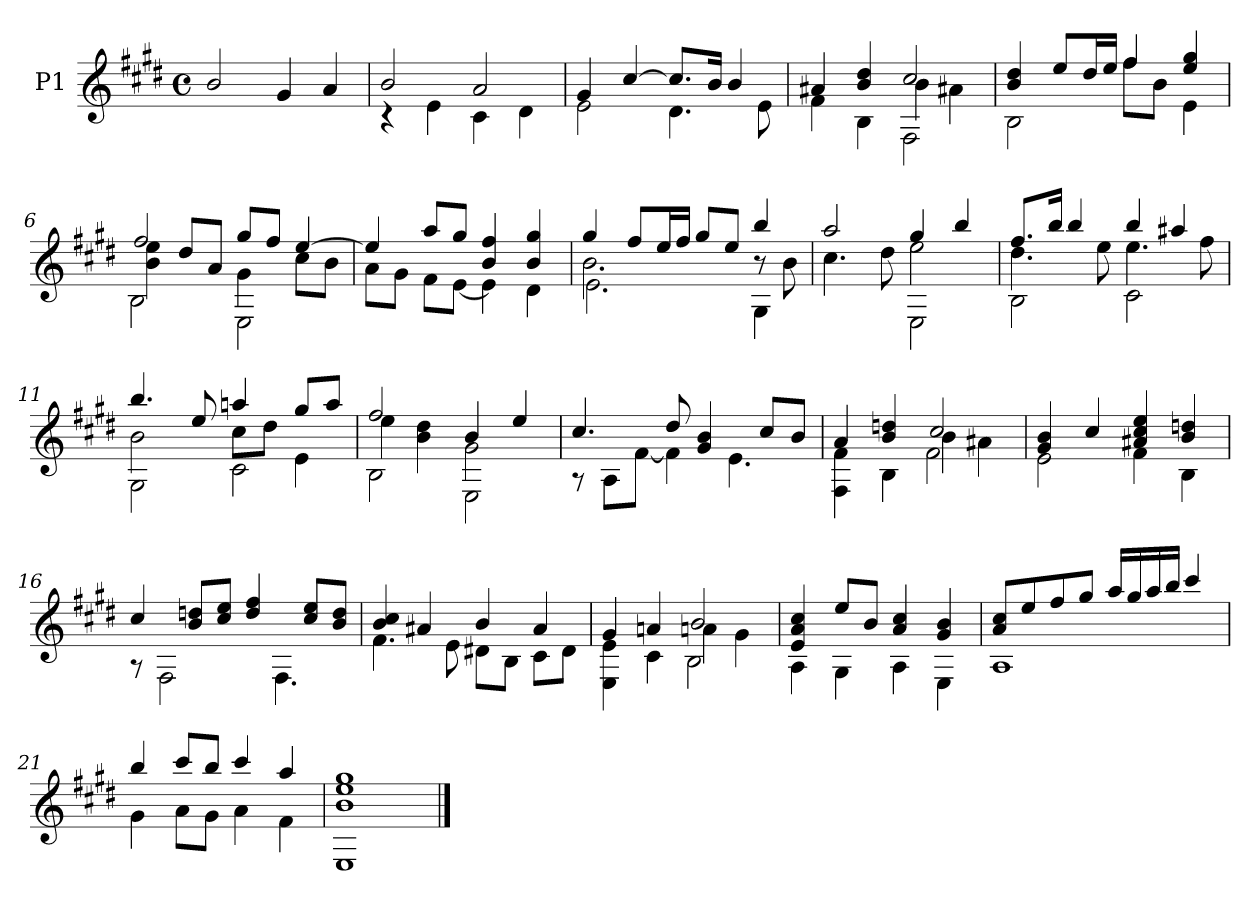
**kern
*part1
*staff1
*I"P1
!!LO:PB:g=z
*clefG2
*ITrd7c12
*k[f#c#g#d#]
*E:
*M4/4
*met(c)
*MM68
=1
2Bi/
4G#i/
4Ai/
=2
*^
2Bi/	4r
.	4Ei\
2Ai/	4C#i\
.	4D#i\
=3	=3
4G#i/	2Ei\
[>4c#i/	.
8.c#i/L]	4.D#i\
16Bi/Jk	.
4Bi/	.
.	8Ei\
=4	=4
*	*^
4A#Xi/	4F#i\	2ryy
4Bi/ 4d#i	4BBi\	.
2c#i/	4Bi\	2FF#i\
.	4A#Xi\	.
*	*v	*v
!!LO:LB:g=z
=5	=5
4Bi/ 4d#i	2BBi\
8ei/L	.
16d#i/L	.
16ei/JJ	.
4f#i/	8f#i\L
.	8Bi\J
4ei/ 4g#i	4Ei\
=6	=6
*	*^
2f#i/	4Bi\ 4ei	2BBi\
.	8d#i/L	.
.	8Ai/J	.
8g#i/L	4G#i\	2EEi\
8f#i/J	.	.
[>4ei/	8c#i\L	.
.	8Bi\J	.
*	*v	*v
=7	=7
4ei/]	8Ai\L
.	8G#i\J
8ai/L	8F#i\L
8g#i/J	[<8Ei\J
4Bi/ 4f#i	4Ei\]
4Bi/ 4g#i	4D#i\
!!LO:LB:g=z	!!
=8	=8
*	*^
4g#i/	2.Bi\	2.Ei\
8f#i/L	.	.
16ei/L	.	.
16f#i/JJ	.	.
8g#i/L	.	.
8ei/J	.	.
4bi/	8r	4GG#i\
.	8Bi\	.
=9	=9	=9
2ai/	4.c#i\	2ryy
.	8d#i\	.
4g#i/	2ei\	2EEi\
4bi/	.	.
=10	=10	=10
8.f#i/L	4.d#i\	2BBi\
16bi/Jk	.	.
4bi/	.	.
.	8ei\	.
4bi/	4.ei\	2C#i\
4a#Xi/	.	.
.	8f#i\	.
!!LO:LB:g=z	!!	!!
=11	=11	=11
4.bi/	2Bi\	2GG#i\
8ei/	.	.
4ani/	8c#i\L	2C#i\
.	8d#i\J	.
8g#i/L	4Ei\	.
8ai/J	.	.
=12	=12	=12
2f#i/	4ei\	2BBi\
.	4Bi\ 4d#i	.
4Bi/	2G#i\	2EEi\
4ei/	.	.
*	*v	*v
=13	=13
4.c#i/	8r
.	8AAi\L
.	[<8F#i\J
8d#i/	4F#i\]
4G#i/ 4Bi	.
.	4.Ei\
8c#i/L	.
8Bi/J	.
!!LO:LB:g=z	!!
=14	=14
*	*^
4Ai/	4FF#i\ 4F#i	2ryy
4Bi/ 4dni	4BBi\	.
2c#i/	4Bi\	2F#i\
.	4A#Xi\	.
*	*v	*v
=15	=15
4G#i/ 4Bi	2Ei\
4c#i/	.
4A#Xi/ 4c#i 4ei	4F#i\
4Bi/ 4dni	4BBi\
=16	=16
4c#i/	8r
.	2FF#i\
8Bi/ 8dniL	.
8c#i/ 8eiJ	.
4di/ 4f#i	.
.	4.FF#i\
8c#i/ 8eiL	.
8Bi/ 8diJ	.
!!LO:LB:g=z	!!
=17	=17
4Bi/ 4c#i	4.F#i\
4A#Xi/	.
.	8Ei\
4Bi/	8D#Xi\L
.	8BBi\J
4A#i/	8C#i\L
.	8D#i\J
=18	=18
*	*^
4G#i/	4EEi\ 4Ei	2ryy
4Ani/	4C#i\	.
2Bi/	4Ani\	2BBi\
.	4G#i\	.
*	*v	*v
=19	=19
4Ei/ 4Ai 4c#i	4AAi\
8ei/L	4GG#i\
8Bi/J	.
4Ai/ 4c#i	4AAi\
4G#i/ 4Bi	4EEi\
!!LO:LB:g=z	!!
=20	=20
8Ai/ 8c#iL	1AAi
8ei/	.
8f#i/	.
8g#i/J	.
16ai/LL	.
16g#i/	.
16ai/	.
16bi/JJ	.
4cc#i/	.
=21	=21
4bi/	4G#i\
8cc#i/L	8Ai\L
8bi/J	8G#i\J
4cc#i/	4Ai\
4ai/	4F#i\
*v	*v
=22
1EEi 1Bi 1ei 1g#i
==
*-
